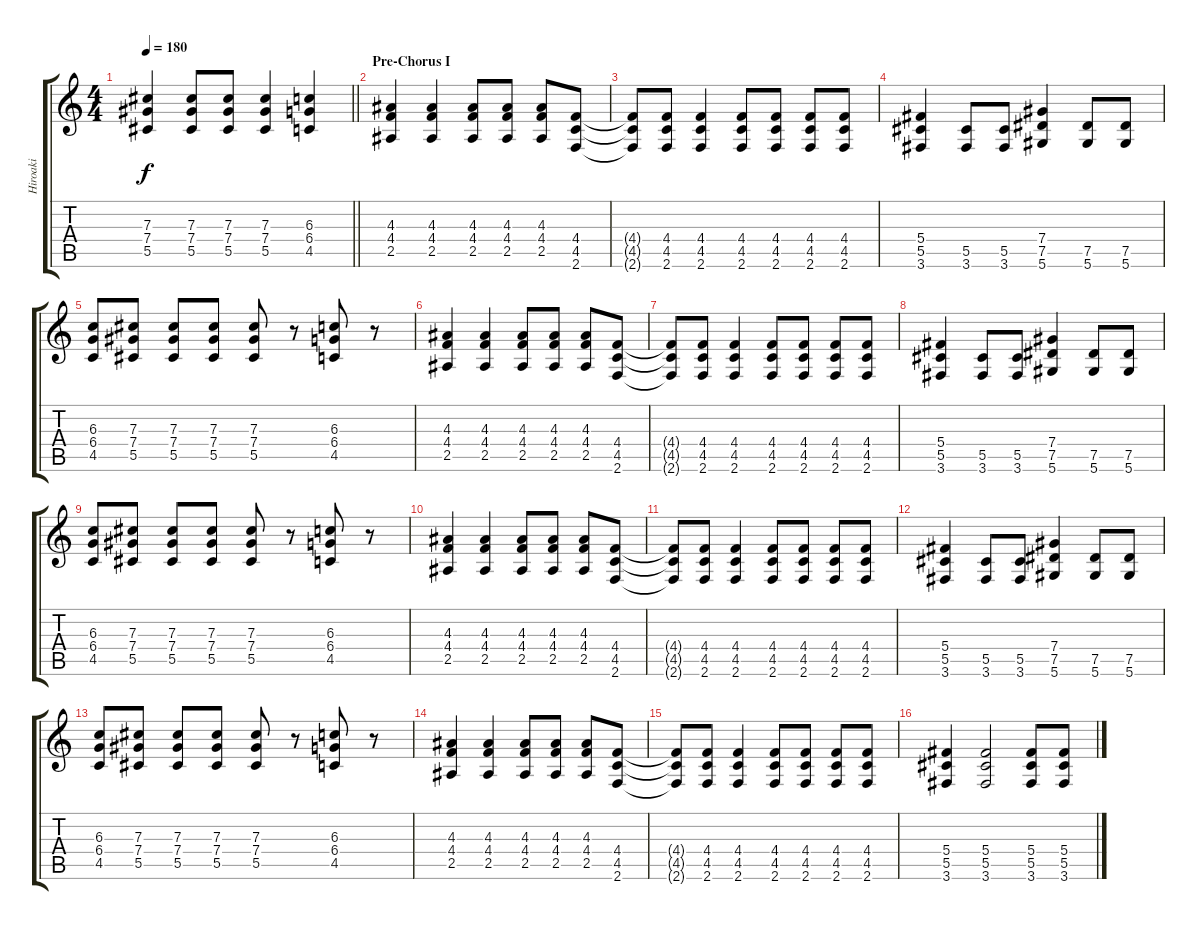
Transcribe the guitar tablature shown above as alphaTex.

\track ("Hiroaki" "Hiroaki") {instrument overdrivenguitar}
\staff {score tabs}
\tuning (Eb4 Bb3 Gb3 Db3 Ab2 Eb2) {hide}
\ts (4 4)
\tempo 180
\clef g2
\barLineRight lightlight
\ks c
(7.3 7.4 5.5).4{dy f} (7.3 7.4 5.5).8 (7.3 7.4 5.5).8 (7.3 7.4 5.5).4 (6.3 6.4 4.5).4 |
\section ("" "Pre-Chorus I")
(4.3 4.4 2.5).4 (4.3 4.4 2.5).4 (4.3 4.4 2.5).8 (4.3 4.4 2.5).8 (4.3 4.4 2.5).8 (4.4 4.5 2.6).8 |
(4.4{t} 4.5{t} 2.6{t}).8 (4.4 4.5 2.6).8 (4.4 4.5 2.6).4 (4.4 4.5 2.6).8 (4.4 4.5 2.6).8 (4.4 4.5 2.6).8 (4.4 4.5 2.6).8 |
(5.4 5.5 3.6).4 (5.5 3.6).8 (5.5 3.6).8 (7.4 7.5 5.6).4 (7.5 5.6).8 (7.5 5.6).8 |
(6.3 6.4 4.5).8 (7.3 7.4 5.5).8 (7.3 7.4 5.5).8 (7.3 7.4 5.5).8 (7.3 7.4 5.5).8 r.8 (6.3 6.4 4.5).8 r.8 |
(4.3 4.4 2.5).4 (4.3 4.4 2.5).4 (4.3 4.4 2.5).8 (4.3 4.4 2.5).8 (4.3 4.4 2.5).8 (4.4 4.5 2.6).8 |
(4.4{t} 4.5{t} 2.6{t}).8 (4.4 4.5 2.6).8 (4.4 4.5 2.6).4 (4.4 4.5 2.6).8 (4.4 4.5 2.6).8 (4.4 4.5 2.6).8 (4.4 4.5 2.6).8 |
(5.4 5.5 3.6).4 (5.5 3.6).8 (5.5 3.6).8 (7.4 7.5 5.6).4 (7.5 5.6).8 (7.5 5.6).8 |
(6.3 6.4 4.5).8 (7.3 7.4 5.5).8 (7.3 7.4 5.5).8 (7.3 7.4 5.5).8 (7.3 7.4 5.5).8 r.8 (6.3 6.4 4.5).8 r.8 |
(4.3 4.4 2.5).4 (4.3 4.4 2.5).4 (4.3 4.4 2.5).8 (4.3 4.4 2.5).8 (4.3 4.4 2.5).8 (4.4 4.5 2.6).8 |
(4.4{t} 4.5{t} 2.6{t}).8 (4.4 4.5 2.6).8 (4.4 4.5 2.6).4 (4.4 4.5 2.6).8 (4.4 4.5 2.6).8 (4.4 4.5 2.6).8 (4.4 4.5 2.6).8 |
(5.4 5.5 3.6).4 (5.5 3.6).8 (5.5 3.6).8 (7.4 7.5 5.6).4 (7.5 5.6).8 (7.5 5.6).8 |
(6.3 6.4 4.5).8 (7.3 7.4 5.5).8 (7.3 7.4 5.5).8 (7.3 7.4 5.5).8 (7.3 7.4 5.5).8 r.8 (6.3 6.4 4.5).8 r.8 |
(4.3 4.4 2.5).4 (4.3 4.4 2.5).4 (4.3 4.4 2.5).8 (4.3 4.4 2.5).8 (4.3 4.4 2.5).8 (4.4 4.5 2.6).8 |
(4.4{t} 4.5{t} 2.6{t}).8 (4.4 4.5 2.6).8 (4.4 4.5 2.6).4 (4.4 4.5 2.6).8 (4.4 4.5 2.6).8 (4.4 4.5 2.6).8 (4.4 4.5 2.6).8 |
(5.4 5.5 3.6).4 (5.4 5.5 3.6).2 (5.4 5.5 3.6).8 (5.4 5.5 3.6).8
